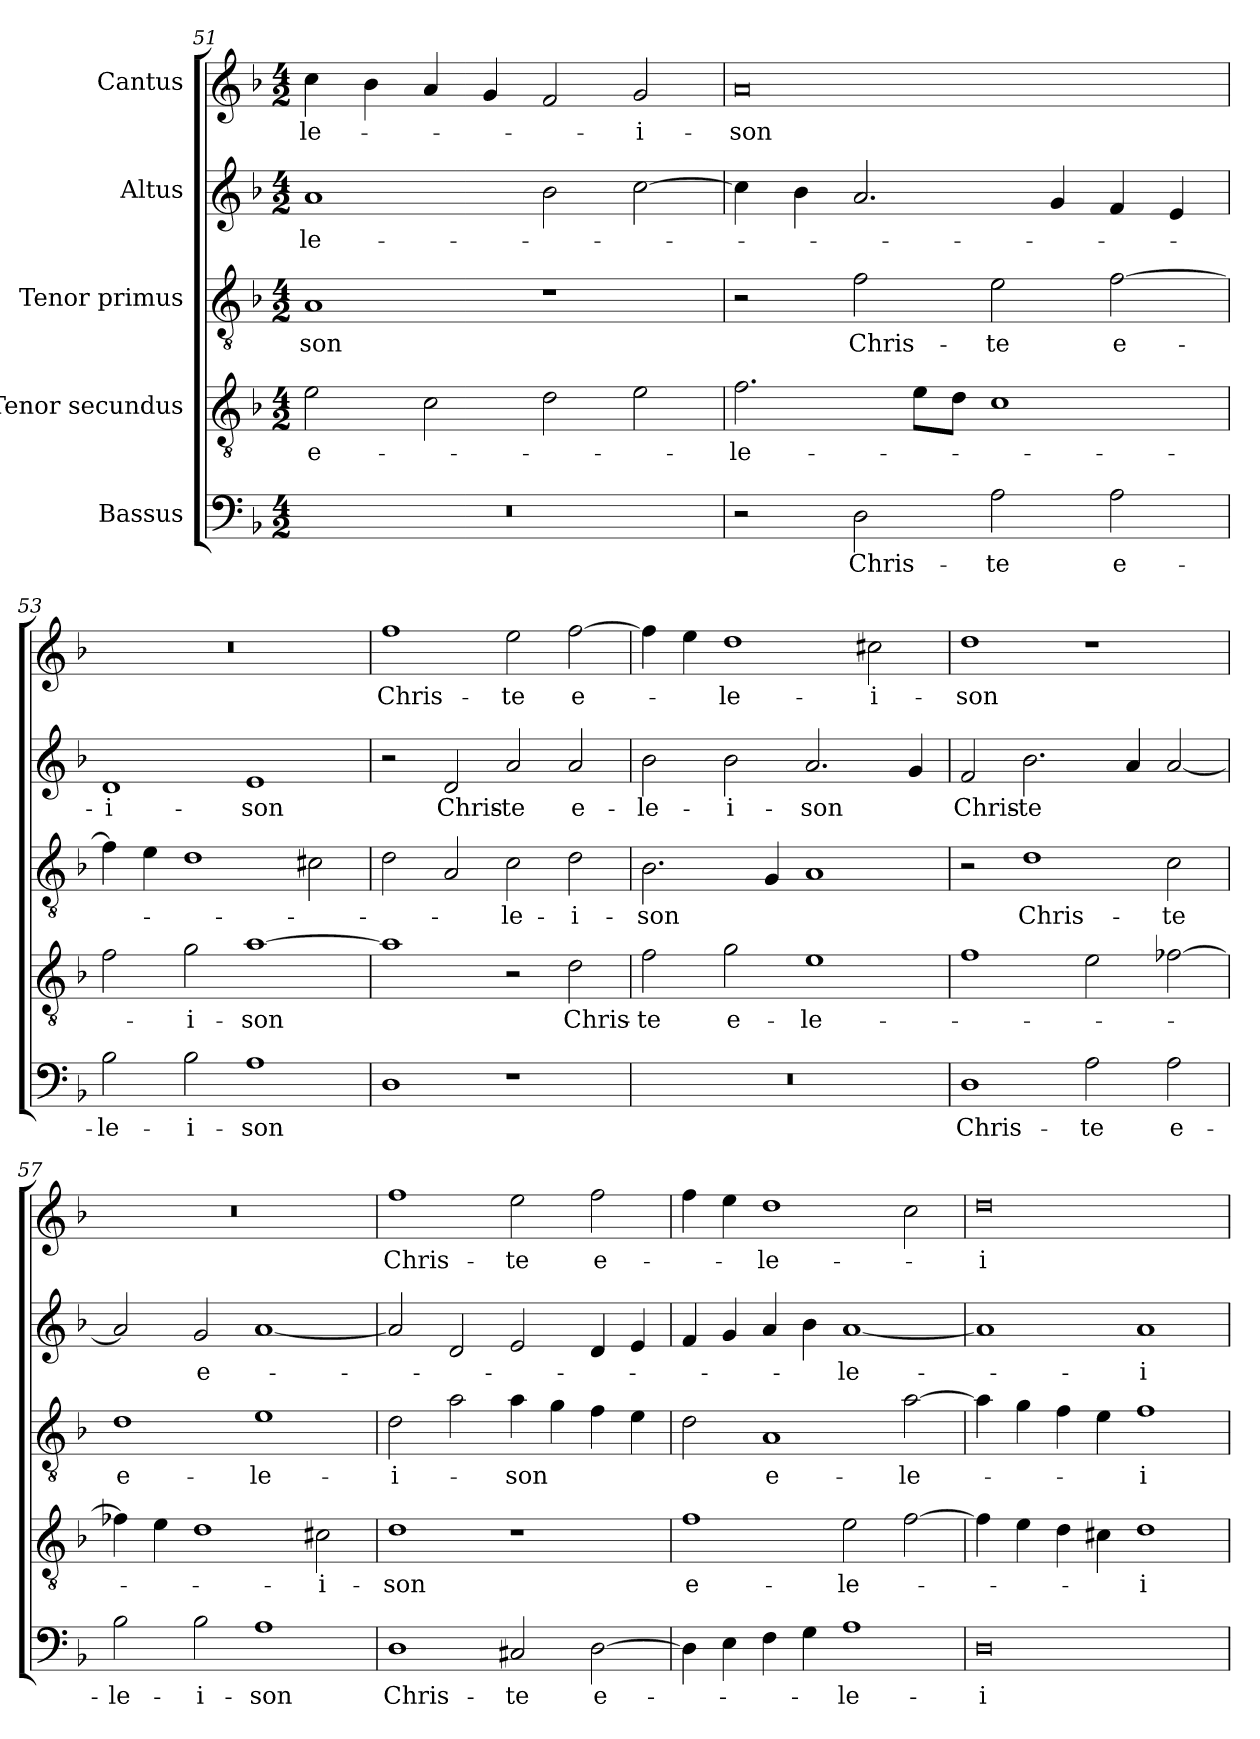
**kern	**text	**kern	**text	**kern	**text	**kern	**text	**kern	**text
*part5	*part5	*part4	*part4	*part3	*part3	*part2	*part2	*part1	*part1
*staff5	*staff5	*staff4	*staff4	*staff3	*staff3	*staff2	*staff2	*staff1	*staff1
*I"Bassus	*	*I"Tenor secundus	*	*I"Tenor primus	*	*I"Altus	*	*I"Cantus	*
*clefF4	*	*clefGv2	*	*clefGv2	*	*clefG2	*	*clefG2	*
*k[b-]	*	*k[b-]	*	*k[b-]	*	*k[b-]	*	*k[b-]	*
*M4/2	*	*M4/2	*	*M4/2	*	*M4/2	*	*M4/2	*
=51	=51	=51	=51	=51	=51	=51	=51	=51	=51
0r	.	2e\	e-	1A/	-son	1a/	-le-	4cc\	-le-
.	.	.	.	.	.	.	.	4b-\	.
.	.	2c\	.	.	.	.	.	4a/	.
.	.	.	.	.	.	.	.	4g/	.
.	.	2d\	.	1r	.	2b-\	.	2f/	.
.	.	2e\	.	.	.	[2cc\	.	2g/	-i-
=52	=52	=52	=52	=52	=52	=52	=52	=52	=52
2r	.	2.f\	-le-	2r	.	4cc\]	.	0a/	-son
.	.	.	.	.	.	4b-\	.	.	.
2D\	Chris-	.	.	2f\	Chris-	2.a/	.	.	.
.	.	8e\L	.	.	.	.	.	.	.
.	.	8d\J	.	.	.	.	.	.	.
2A\	-te	1c\	.	2e\	-te	.	.	.	.
.	.	.	.	.	.	4g/	.	.	.
2A\	e-	.	.	[2f\	e-	4f/	.	.	.
.	.	.	.	.	.	4e/	.	.	.
=53	=53	=53	=53	=53	=53	=53	=53	=53	=53
2B-\	-le-	2f\	.	4f\]	.	1d/	-i-	0r	.
.	.	.	.	4e\	.	.	.	.	.
2B-\	-i-	2g\	-i-	1d\	.	.	.	.	.
1A\	-son	[1a\	-son	.	.	1e/	-son	.	.
.	.	.	.	2c#X\	.	.	.	.	.
=54	=54	=54	=54	=54	=54	=54	=54	=54	=54
1D\	.	1a\]	.	2d\	.	2r	.	1ff\	Chris-
.	.	.	.	2A/	.	2d/	Chris-	.	.
1r	.	2r	.	2c\	-le-	2a/	-te	2ee\	-te
.	.	2d\	Chris-	2d\	-i-	2a/	e-	[2ff\	e-
=55	=55	=55	=55	=55	=55	=55	=55	=55	=55
0r	.	2f\	-te	2.B-\	-son	2b-\	-le-	4ff\]	.
.	.	.	.	.	.	.	.	4ee\	.
.	.	2g\	e-	.	.	2b-\	-i-	1dd\	-le-
.	.	.	.	4G/	.	.	.	.	.
.	.	1e\	-le-	1A/	.	2.a/	-son	.	.
.	.	.	.	.	.	.	.	2cc#X\	-i-
.	.	.	.	.	.	4g/	.	.	.
=56	=56	=56	=56	=56	=56	=56	=56	=56	=56
1D\	Chris-	1f\	.	2r	.	2f/	Chris-	1dd\	-son
.	.	.	.	1d\	Chris-	2.b-\	-te	.	.
2A\	-te	2e\	.	.	.	.	.	1r	.
.	.	.	.	.	.	4a/	.	.	.
2A\	e-	[2f-X\	.	2c\	-te	[2a/	.	.	.
=57	=57	=57	=57	=57	=57	=57	=57	=57	=57
2B-\	-le-	4f-X\]	.	1d\	e-	2a/]	.	0r	.
.	.	4e\	.	.	.	.	.	.	.
2B-\	-i-	1d\	.	.	.	2g/	e-	.	.
1A\	-son	.	.	1e\	-le-	[1a/	.	.	.
.	.	2c#X\	-i-	.	.	.	.	.	.
=58	=58	=58	=58	=58	=58	=58	=58	=58	=58
1D\	Chris-	1d\	-son	2d\	-i-	2a/]	.	1ff\	Chris-
.	.	.	.	2a\	.	2d/	.	.	.
2C#X/	-te	1r	.	4a\	-son	2e/	.	2ee\	-te
.	.	.	.	4g\	.	.	.	.	.
[2D\	e-	.	.	4f\	.	4d/	.	2ff\	e-
.	.	.	.	4e\	.	4e/	.	.	.
=59	=59	=59	=59	=59	=59	=59	=59	=59	=59
4D\]	.	1f\	e-	2d\	.	4f/	.	4ff\	.
4E\	.	.	.	.	.	4g/	.	4ee\	.
4F\	.	.	.	1A/	e-	4a/	.	1dd\	-le-
4G\	.	.	.	.	.	4b-\	.	.	.
1A\	-le-	2e\	-le-	.	.	[1a/	-le-	.	.
.	.	[2f\	.	[2a\	-le-	.	.	2cc\	.
=60	=60	=60	=60	=60	=60	=60	=60	=60	=60
0D\	-i-	4f\]	.	4a\]	.	1a/]	.	0dd\	-i-
.	.	4e\	.	4g\	.	.	.	.	.
.	.	4d\	.	4f\	.	.	.	.	.
.	.	4c#X\	.	4e\	.	.	.	.	.
.	.	1d\	-i-	1f\	-i-	1a/	-i-	.	.
=	=	=	=	=	=	=	=	=	=
*-	*-	*-	*-	*-	*-	*-	*-	*-	*-
